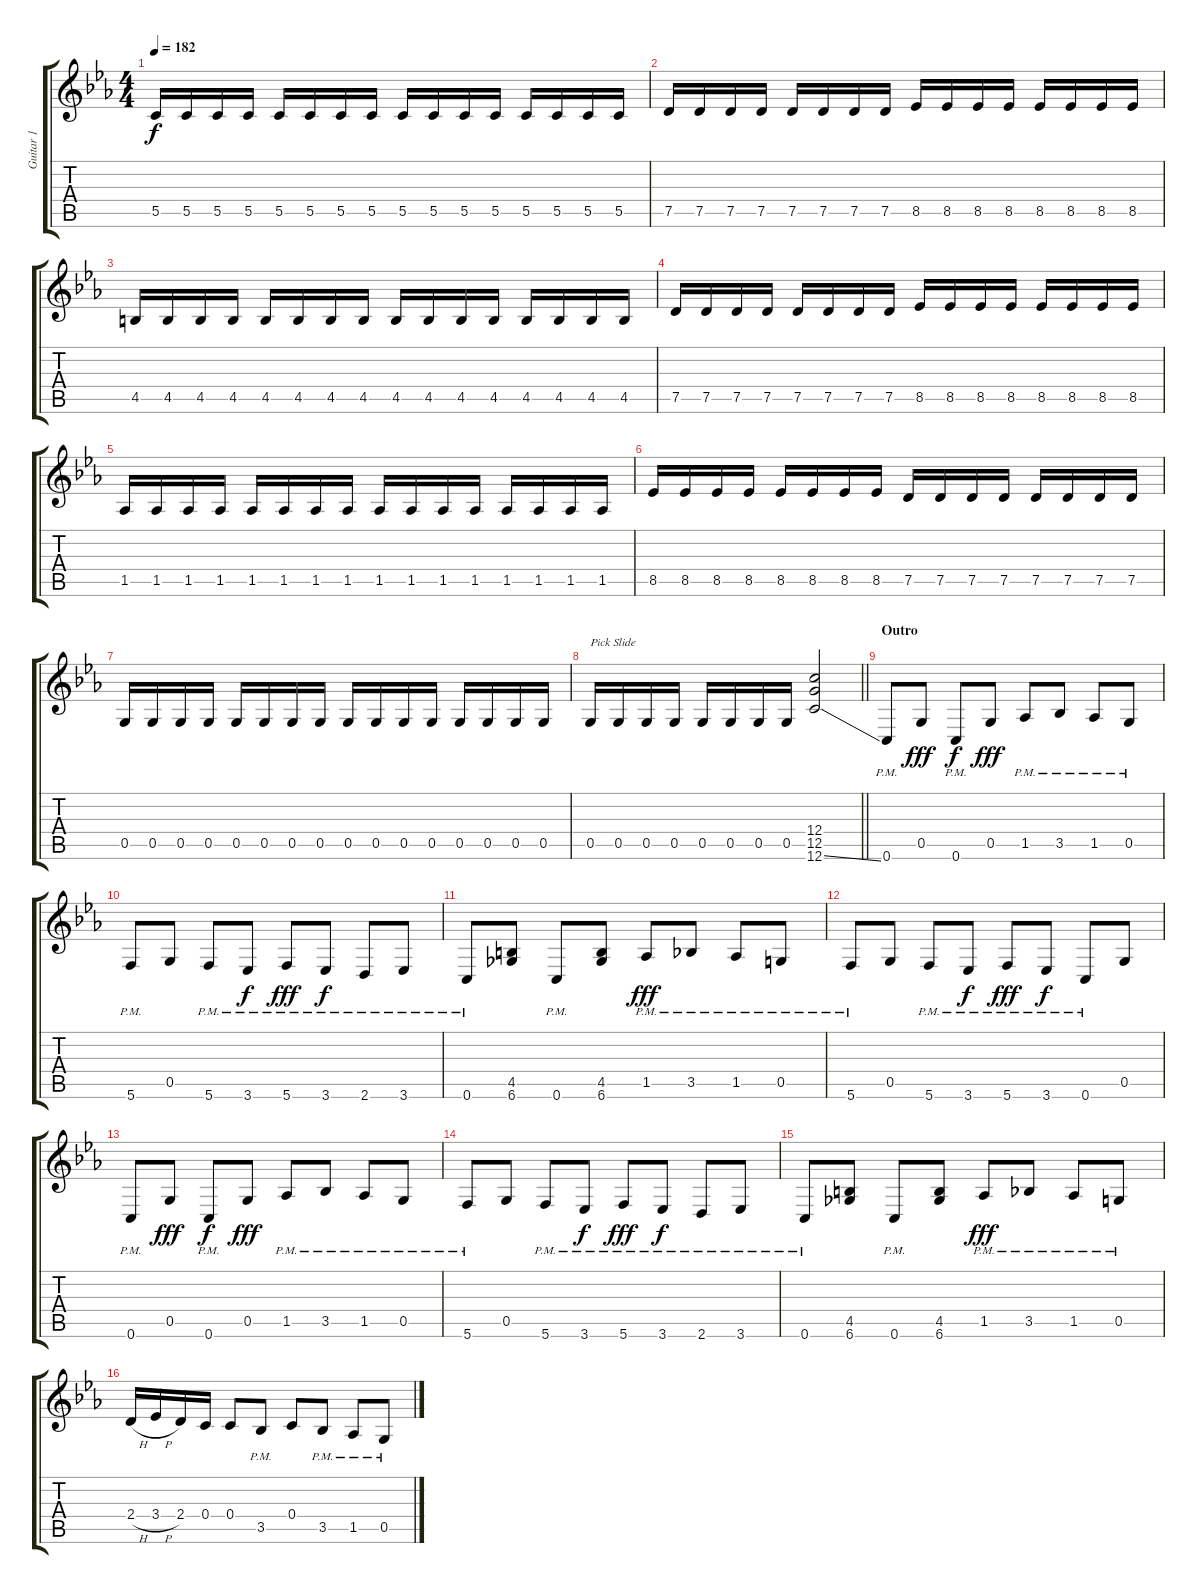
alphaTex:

\track ("Guitar 1" "Guitar 1") {instrument distortionguitar}
\staff {score tabs}
\tuning (D4 A3 F3 C3 G2 C2) {hide}
\ts (4 4)
\tempo 182
\clef g2
\ks cminor
5.5.16{dy f} 5.5.16 5.5.16 5.5.16 5.5.16 5.5.16 5.5.16 5.5.16 5.5.16 5.5.16 5.5.16 5.5.16 5.5.16 5.5.16 5.5.16 5.5.16 |
7.5.16 7.5.16 7.5.16 7.5.16 7.5.16 7.5.16 7.5.16 7.5.16 8.5.16 8.5.16 8.5.16 8.5.16 8.5.16 8.5.16 8.5.16 8.5.16 |
4.5.16 4.5.16 4.5.16 4.5.16 4.5.16 4.5.16 4.5.16 4.5.16 4.5.16 4.5.16 4.5.16 4.5.16 4.5.16 4.5.16 4.5.16 4.5.16 |
7.5.16 7.5.16 7.5.16 7.5.16 7.5.16 7.5.16 7.5.16 7.5.16 8.5.16 8.5.16 8.5.16 8.5.16 8.5.16 8.5.16 8.5.16 8.5.16 |
1.5.16 1.5.16 1.5.16 1.5.16 1.5.16 1.5.16 1.5.16 1.5.16 1.5.16 1.5.16 1.5.16 1.5.16 1.5.16 1.5.16 1.5.16 1.5.16 |
8.5.16 8.5.16 8.5.16 8.5.16 8.5.16 8.5.16 8.5.16 8.5.16 7.5.16 7.5.16 7.5.16 7.5.16 7.5.16 7.5.16 7.5.16 7.5.16 |
0.5.16 0.5.16 0.5.16 0.5.16 0.5.16 0.5.16 0.5.16 0.5.16 0.5.16 0.5.16 0.5.16 0.5.16 0.5.16 0.5.16 0.5.16 0.5.16 |
\barLineRight lightlight
0.5.16{txt "Pick Slide"} 0.5.16 0.5.16 0.5.16 0.5.16 0.5.16 0.5.16 0.5.16 (12.4 12.5 12.6{ss}).2 |
\section ("" "Outro")
0.6{pm}.8 0.5.8{dy fff} 0.6{pm}.8{dy f} 0.5.8{dy fff} 1.5{pm}.8 3.5{pm}.8 1.5{pm}.8 0.5{pm}.8 |
5.6{pm}.8 0.5.8 5.6{pm}.8 3.6{pm}.8{dy f} 5.6{pm}.8{dy fff} 3.6{pm}.8{dy f} 2.6{pm}.8 3.6{pm}.8 |
0.6{pm}.8 (4.5 6.6).8 0.6{pm}.8 (4.5 6.6).8 1.5{pm}.8{dy fff} 3.5{pm}.8 1.5{pm}.8 0.5{pm}.8 |
5.6{pm}.8 0.5.8 5.6{pm}.8 3.6{pm}.8{dy f} 5.6{pm}.8{dy fff} 3.6{pm}.8{dy f} 0.6{pm}.8 0.5.8 |
0.6{pm}.8 0.5.8{dy fff} 0.6{pm}.8{dy f} 0.5.8{dy fff} 1.5{pm}.8 3.5{pm}.8 1.5{pm}.8 0.5{pm}.8 |
5.6{pm}.8 0.5.8 5.6{pm}.8 3.6{pm}.8{dy f} 5.6{pm}.8{dy fff} 3.6{pm}.8{dy f} 2.6{pm}.8 3.6{pm}.8 |
0.6{pm}.8 (4.5 6.6).8 0.6{pm}.8 (4.5 6.6).8 1.5{pm}.8{dy fff} 3.5{pm}.8 1.5{pm}.8 0.5{pm}.8 |
2.4{h}.16 3.4{h}.16 2.4.16 0.4.16 0.4.8 3.5{pm}.8 0.4.8 3.5{pm}.8 1.5{pm}.8 0.5{pm}.8
